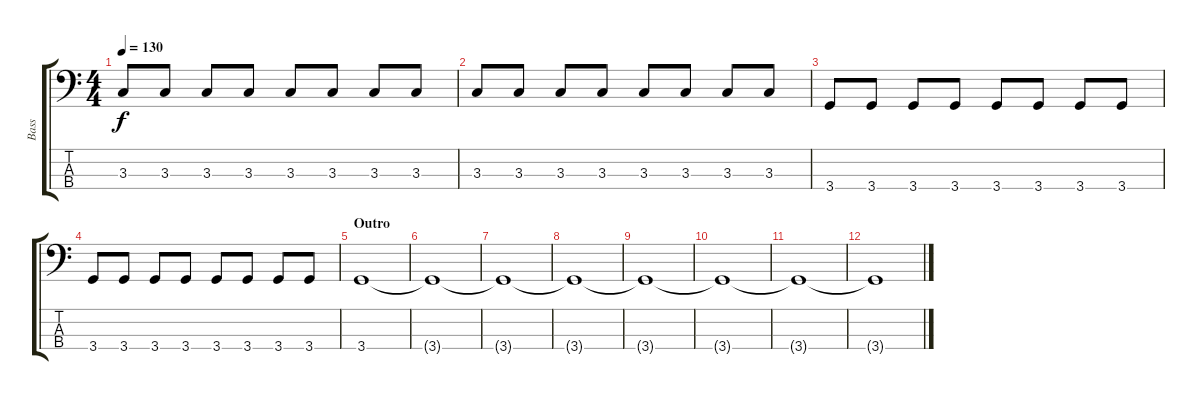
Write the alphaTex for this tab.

\track ("Bass" "Bass") {instrument electricbassfinger}
\staff {score tabs}
\tuning (G2 D2 A1 E1) {hide}
\ts (4 4)
\tempo 130
\clef f4
\ks c
3.3.8{dy f} 3.3.8 3.3.8 3.3.8 3.3.8 3.3.8 3.3.8 3.3.8 |
3.3.8 3.3.8 3.3.8 3.3.8 3.3.8 3.3.8 3.3.8 3.3.8 |
3.4.8 3.4.8 3.4.8 3.4.8 3.4.8 3.4.8 3.4.8 3.4.8 |
3.4.8 3.4.8 3.4.8 3.4.8 3.4.8 3.4.8 3.4.8 3.4.8 |
\section ("" "Outro")
3.4.1 |
3.4{t}.1 |
3.4{t}.1 |
3.4{t}.1 |
3.4{t}.1 |
3.4{t}.1 |
3.4{t}.1 |
3.4{t}.1
